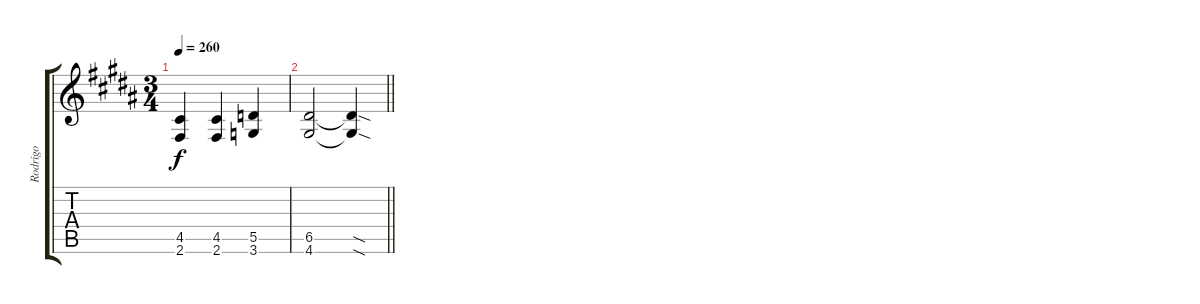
\track ("Rodrigo" "Rodrigo") {instrument acousticguitarnylon}
\staff {score tabs}
\tuning (E4 B3 G3 D3 A2 E2) {hide}
\ts (3 4)
\tempo 260
\clef g2
\ks b
(4.5 2.6).4{dy f} (4.5 2.6).4 (5.5 3.6).4 |
\barLineRight lightlight
(6.5 4.6).2 (6.5{sod t} 4.6{sod t}).4
